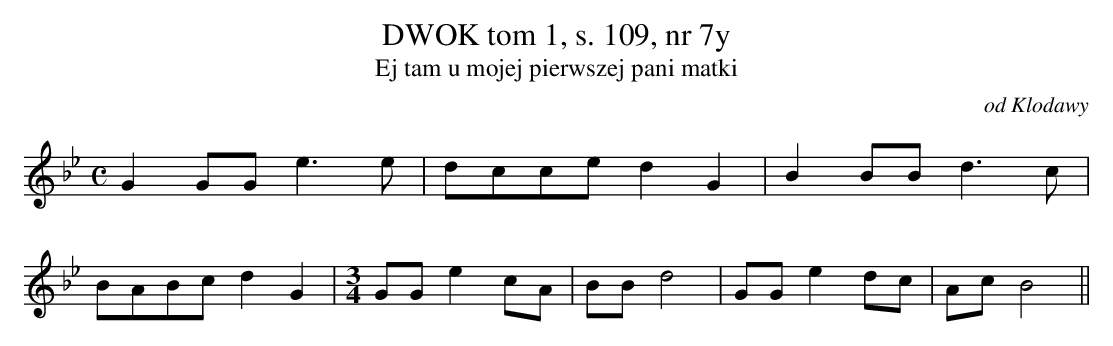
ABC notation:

X:1
T: DWOK tom 1, s. 109, nr 7y
T: Ej tam u mojej pierwszej pani matki
O: od Klodawy
M: C
L: 1/8
K: Bb
G2GGe3e | dcced2G2 | B2BBd3c |
BABcd2G2 |\
M:3/4
GGe2cA | BBd4| GGe2dc | AcB4||
